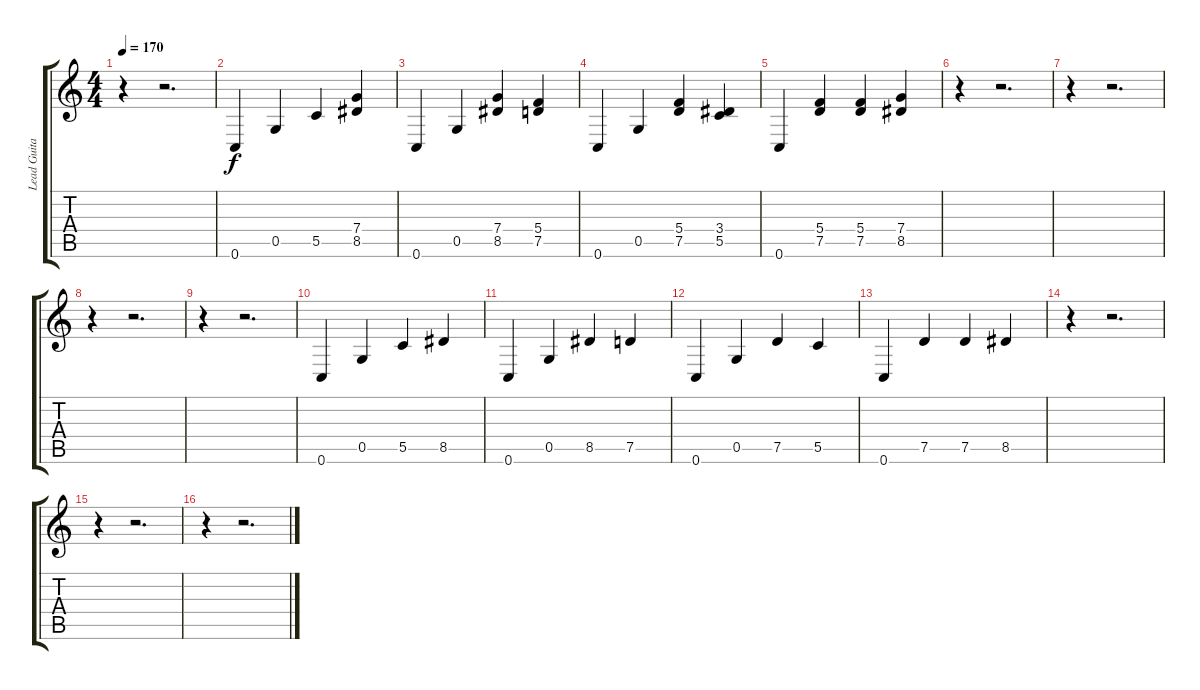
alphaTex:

\track ("Lead Guitar 1" "Lead Guita") {instrument distortionguitar}
\staff {score tabs}
\tuning (D4 A3 F3 C3 G2 C2) {hide}
\ts (4 4)
\tempo 170
\clef g2
\ks c
r.4{dy f} r.2{d} |
0.6.4 0.5.4 5.5.4 (7.4 8.5).4 |
0.6.4 0.5.4 (7.4 8.5).4 (5.4 7.5).4 |
0.6.4 0.5.4 (5.4 7.5).4 (3.4 5.5).4 |
0.6.4 (5.4 7.5).4 (5.4 7.5).4 (7.4 8.5).4 |
r.4 r.2{d} |
r.4 r.2{d} |
r.4 r.2{d} |
r.4 r.2{d} |
0.6.4 0.5.4 5.5.4 8.5.4 |
0.6.4 0.5.4 8.5.4 7.5.4 |
0.6.4 0.5.4 7.5.4 5.5.4 |
0.6.4 7.5.4 7.5.4 8.5.4 |
r.4 r.2{d} |
r.4 r.2{d} |
r.4 r.2{d}
